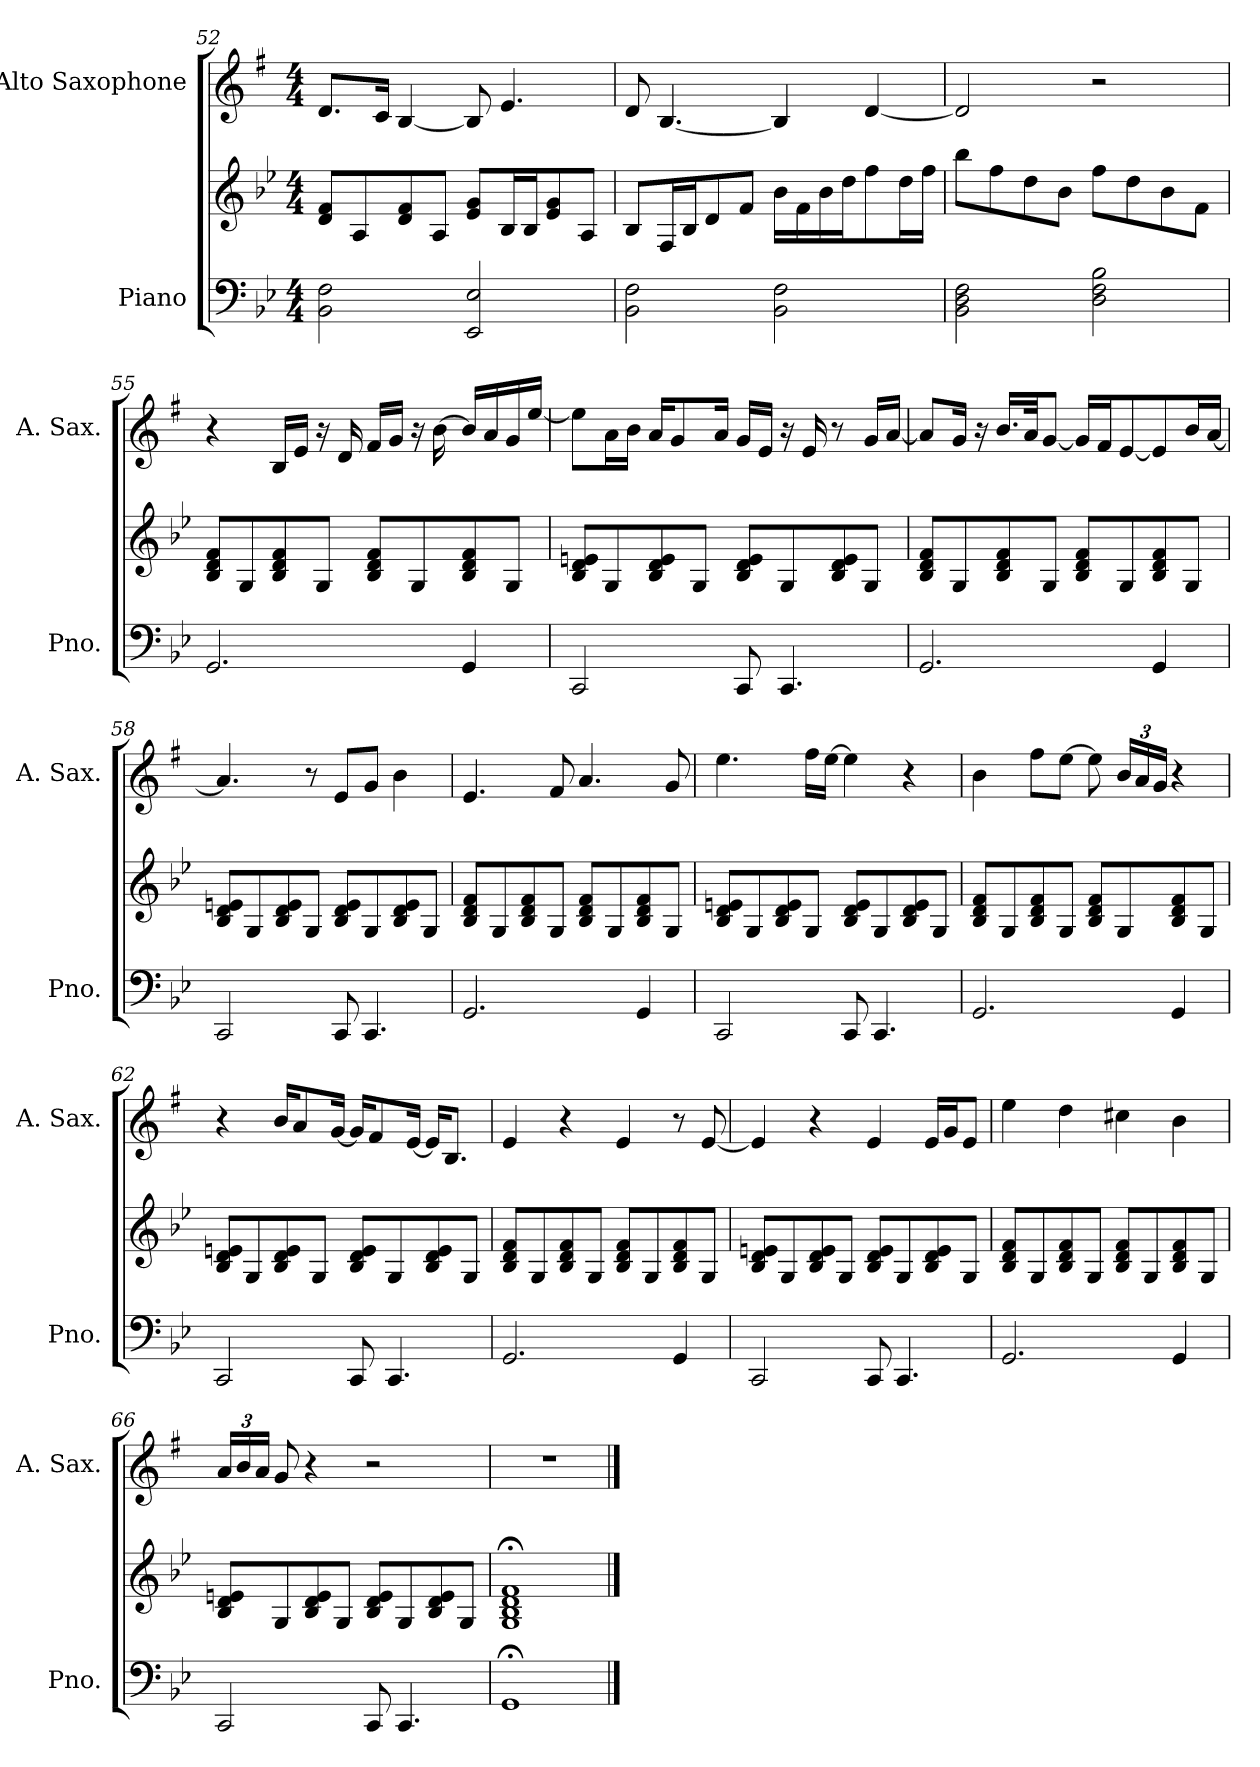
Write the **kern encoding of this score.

**kern	**kern	**kern
*part2	*part2	*part1
*staff3	*staff2	*staff1
*I"Piano	*	*I"Alto Saxophone
*I'Pno.	*	*I'A. Sax.
*clefF4	*clefG2	*clefG2
*	*	*ITrd5c9
*k[b-e-]	*k[b-e-]	*k[b-e-]
*B-:	*B-:	*B-:
*M4/4	*M4/4	*M4/4
=52	=52	=52
2BB-\ 2F\	8d/ 8f/L	8.F/L
.	8A/	.
.	.	16E-/Jk
.	8d/ 8f/	[4D/
.	8A/J	.
2EE-/ 2E-/	8e-/ 8g/L	8D/]
.	16B-/L	4.G/
.	16B-/J	.
.	8e-/ 8g/	.
.	8A/J	.
!!LO:LB:g=z
=53	=53	=53
2BB-\ 2F\	8B-/L	8F/
.	16F/L	[4.D/
.	16B-/J	.
.	8d/	.
.	8f/J	.
2BB-\ 2F\	16b-\LL	4D/]
.	16f\	.
.	16b-\	.
.	16dd\J	.
.	8ff\	[4F/
.	16dd\L	.
.	16ff\JJ	.
=54	=54	=54
2BB-\ 2D\ 2F\	8bb-\L	2F/]
.	8ff\	.
.	8dd\	.
.	8b-\J	.
2D\ 2F\ 2B-\	8ff\L	2r
.	8dd\	.
.	8b-\	.
.	8f\J	.
=55	=55	=55
2.GG/	8B-/ 8d/ 8f/L	4r
.	8G/	.
.	8B-/ 8d/ 8f/	16D/LL
.	.	16G/JJ
.	8G/J	16r
.	.	16F/
.	8B-/ 8d/ 8f/L	16A/LL
.	.	16B-/JJ
.	8G/	16r
.	.	[16d\
4GG/	8B-/ 8d/ 8f/	16d/LL]
.	.	16c/
.	8G/J	16B-/
.	.	[16g/JJ
!!LO:LB:g=z
=56	=56	=56
2CC/	8B-/ 8d/ 8en/L	8g\L]
.	8G/	16c\L
.	.	16d\JJ
.	8B-/ 8d/ 8e/	16c/KL
.	.	8B-/
.	8G/J	.
.	.	16c/Jk
8CC/	8B-/ 8d/ 8e/L	16B-/LL
.	.	16G/JJ
4.CC/	8G/	16r
.	.	16G/
.	8B-/ 8d/ 8e/	8r
.	8G/J	16B-/LL
.	.	[16c/JJ
=57	=57	=57
2.GG/	8B-/ 8d/ 8f/L	8c/L]
.	8G/	16B-/Jk
.	.	16r
.	8B-/ 8d/ 8f/	16.d/LL
.	.	32c/JK
.	8G/J	[8B-/J
.	8B-/ 8d/ 8f/L	16B-/LL]
.	.	16A/J
.	8G/	[8G/
4GG/	8B-/ 8d/ 8f/	8G/]
.	8G/J	16d/L
.	.	[16c/JJ
=58	=58	=58
2CC/	8B-/ 8d/ 8en/L	4.c/]
.	8G/	.
.	8B-/ 8d/ 8e/	.
.	8G/J	8r
8CC/	8B-/ 8d/ 8e/L	8G/L
4.CC/	8G/	8B-/J
.	8B-/ 8d/ 8e/	4d\
.	8G/J	.
!!LO:LB:g=z
=59	=59	=59
2.GG/	8B-/ 8d/ 8f/L	4.G/
.	8G/	.
.	8B-/ 8d/ 8f/	.
.	8G/J	8A/
.	8B-/ 8d/ 8f/L	4.c/
.	8G/	.
4GG/	8B-/ 8d/ 8f/	.
.	8G/J	8B-/
=60	=60	=60
2CC/	8B-/ 8d/ 8en/L	4.g\
.	8G/	.
.	8B-/ 8d/ 8e/	.
.	8G/J	16a\LL
.	.	[16g\JJ
8CC/	8B-/ 8d/ 8e/L	4g\]
4.CC/	8G/	.
.	8B-/ 8d/ 8e/	4r
.	8G/J	.
=61	=61	=61
2.GG/	8B-/ 8d/ 8f/L	4d\
.	8G/	.
.	8B-/ 8d/ 8f/	8a\L
.	8G/J	[8g\J
.	8B-/ 8d/ 8f/L	8g\]
*	*	*Xbrackettup
.	8G/	24d/LL
.	.	24c/
.	.	24B-/JJ
4GG/	8B-/ 8d/ 8f/	4r
.	8G/J	.
!!LO:PB:g=z
=62	=62	=62
2CC/	8B-/ 8d/ 8en/L	4r
.	8G/	.
.	8B-/ 8d/ 8e/	16d/KL
.	.	8c/
.	8G/J	.
.	.	[16B-/Jk
8CC/	8B-/ 8d/ 8e/L	16B-/KL]
.	.	8A/
4.CC/	8G/	.
.	.	[16G/Jk
.	8B-/ 8d/ 8e/	16G/KL]
.	.	8.D/J
.	8G/J	.
=63	=63	=63
2.GG/	8B-/ 8d/ 8f/L	4G/
.	8G/	.
.	8B-/ 8d/ 8f/	4r
.	8G/J	.
.	8B-/ 8d/ 8f/L	4G/
.	8G/	.
4GG/	8B-/ 8d/ 8f/	8r
.	8G/J	[8G/
=64	=64	=64
2CC/	8B-/ 8d/ 8en/L	4G/]
.	8G/	.
.	8B-/ 8d/ 8e/	4r
.	8G/J	.
8CC/	8B-/ 8d/ 8e/L	4G/
4.CC/	8G/	.
.	8B-/ 8d/ 8e/	16G/LL
.	.	16B-/J
.	8G/J	8G/J
!!LO:LB:g=z
=65	=65	=65
2.GG/	8B-/ 8d/ 8f/L	4g\
.	8G/	.
.	8B-/ 8d/ 8f/	4f\
.	8G/J	.
.	8B-/ 8d/ 8f/L	4en\
.	8G/	.
4GG/	8B-/ 8d/ 8f/	4d\
.	8G/J	.
=66	=66	=66
2CC/	8B-/ 8d/ 8en/L	24c/LL
.	.	24d/
.	.	24c/JJ
.	8G/	8B-/
.	8B-/ 8d/ 8e/	4r
.	8G/J	.
8CC/	8B-/ 8d/ 8e/L	2r
4.CC/	8G/	.
.	8B-/ 8d/ 8e/	.
.	8G/J	.
=67	=67	=67
1GG;<	1G;< 1B-;< 1d;< 1f;<	1r
==	==	==
*-	*-	*-
